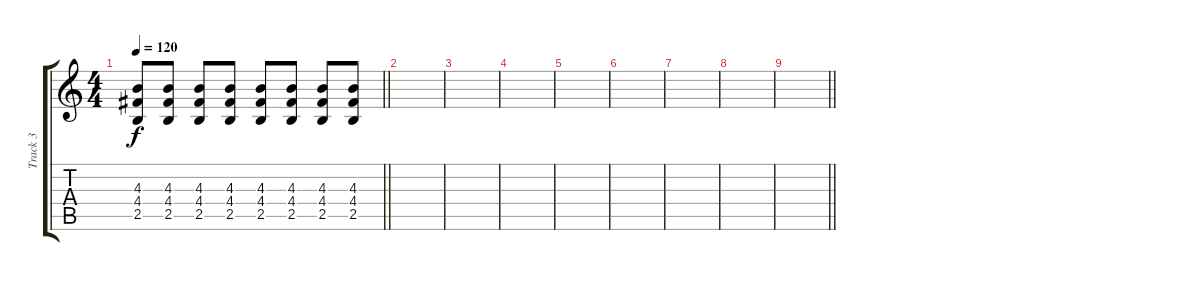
\track ("Track 3" "Track 3") {instrument distortionguitar}
\staff {score tabs}
\tuning (E4 B3 G3 D3 A2 E2) {hide}
\ts (4 4)
\tempo 120
\clef g2
\barLineRight lightlight
\ks c
(4.3 4.4 2.5).8{dy f} (4.3 4.4 2.5).8 (4.3 4.4 2.5).8 (4.3 4.4 2.5).8 (4.3 4.4 2.5).8 (4.3 4.4 2.5).8 (4.3 4.4 2.5).8 (4.3 4.4 2.5).8 |
|
|
|
|
|
|
|
\barLineRight lightlight
